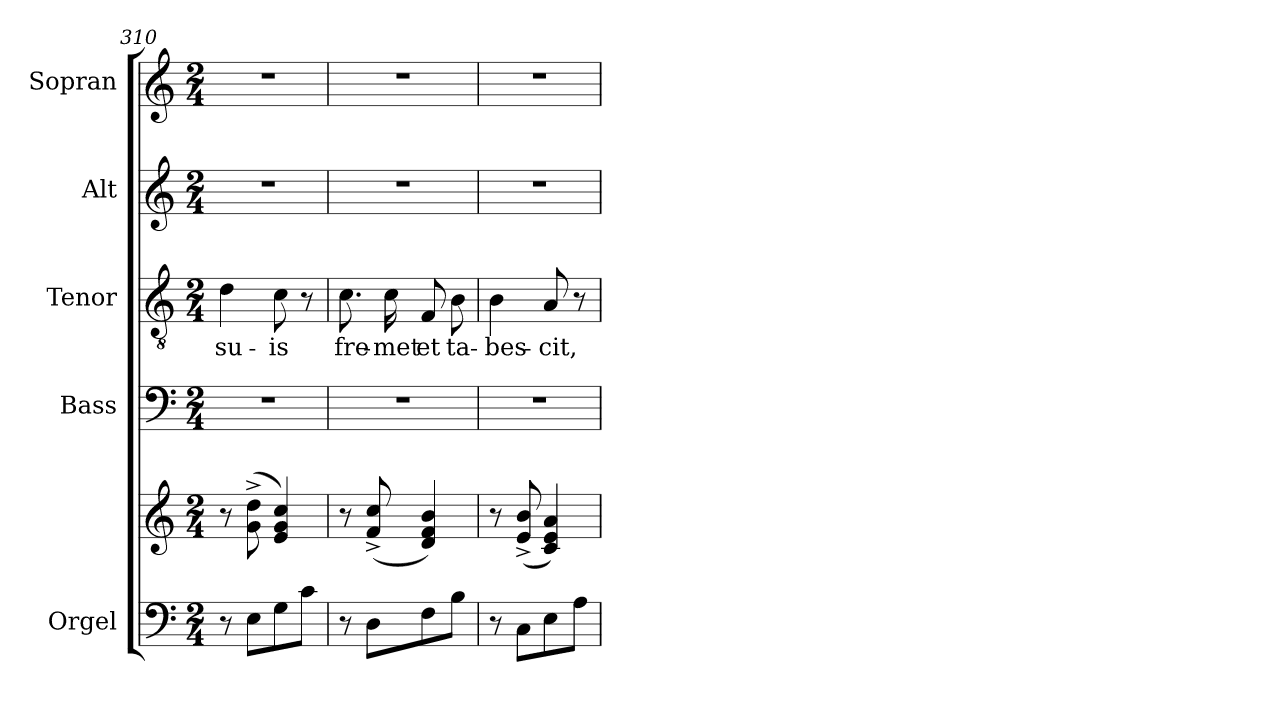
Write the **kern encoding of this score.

**kern	**kern	**kern	**kern	**text	**kern	**kern
*part5	*part5	*part4	*part3	*part3	*part2	*part1
*staff6	*staff5	*staff4	*staff3	*staff3	*staff2	*staff1
*I"Orgel	*	*I"Bass	*I"Tenor	*	*I"Alt	*I"Sopran
*I'Org.	*	*I'B.	*I'T.	*	*I'A.	*I'S.
*clefF4	*clefG2	*clefF4	*clefGv2	*	*clefG2	*clefG2
*k[]	*k[]	*k[]	*k[]	*	*k[]	*k[]
*C:	*C:	*C:	*C:	*	*C:	*C:
*M2/4	*M2/4	*M2/4	*M2/4	*	*M2/4	*M2/4
=310	=310	=310	=310	=310	=310	=310
!	!	!	!	!LO:LY:b	!	!
8r	8r	2r	4d\	su-	2r	2r
8E\L	(>8g\^> 8dd\^>	.	.	.	.	.
!	!	!	!	!LO:LY:b	!	!
8G\	4e/ 4g/ 4cc/)	.	8c\	-is	.	.
8c\J	.	.	8r	.	.	.
=311	=311	=311	=311	=311	=311	=311
!	!	!	!	!LO:LY:b	!	!
8r	8r	2r	8.c\	fre-	2r	2r
8D\L	(<8f/^< 8cc/^<	.	.	.	.	.
!	!	!	!	!LO:LY:b	!	!
.	.	.	16c\	-met	.	.
!	!	!	!	!LO:LY:b	!	!
8F\	4d/ 4f/ 4b/)	.	8F/	et	.	.
!	!	!	!	!LO:LY:b	!	!
8B\J	.	.	8B\	ta-	.	.
!!LO:PB:g=z
=312	=312	=312	=312	=312	=312	=312
!	!	!	!	!LO:LY:b	!	!
8r	8r	2r	4B\	-bes-	2r	2r
8C\L	(<8e/^< 8b/^<	.	.	.	.	.
!	!	!	!	!LO:LY:b	!	!
8E\	4c/ 4e/ 4a/)	.	8A/	-cit,	.	.
8A\J	.	.	8r	.	.	.
=	=	=	=	=	=	=
*-	*-	*-	*-	*-	*-	*-
